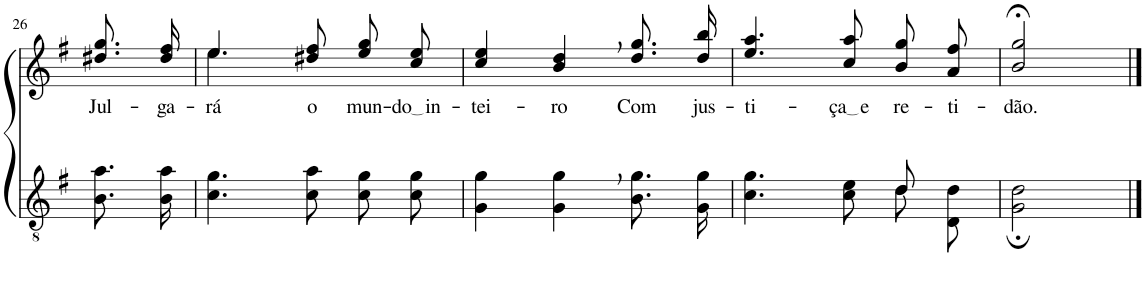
**kern	**kern	**text
*part2	*part1	*part1
*staff2	*staff1	*staff1
*I"Parte III e IV	*I"Parte I e II	*
!!LO:PB:g=z
*clefGv2	*clefG2	*
*Trd4c7	*Trd4c7	*
*k[f#]	*k[f#]	*
*M3/4	*M3/4	*
=26	=26	=26
!	!	!LO:LY:b
8.B\ 8.a\L	8.dd#X\ 8.gg\L	Jul-
!	!	!LO:LY:b
16B\ 16a\Jk	16dd#\ 16ff#\Jk	-ga-
=27	=27	=27
!	!	!LO:LY:b
*	*^	*
4.c\ 4.g\	4.ee\	4.ee/	-rá
!	!	!	!LO:LY:b
8c\ 8a\	4.ryy	8dd#X/ 8ff#/	o
!	!	!	!LO:LY:b
8c\ 8g\L	.	8ee\ 8gg\L	mun-
!	!	!	!LO:LY:b
8c\ 8g\J	.	8cc\ 8ee\J	do in
=28	=28	=28	=28
!	!	!	!LO:LY:b
*	*v	*v	*
4G\ 4g\	4cc/ 4ee/	-tei-
!	!	!LO:LY:b
4G\, 4g\,	4b/, 4dd/,	-ro
!	!	!LO:LY:b
8.B\ 8.g\L	8.dd\ 8.gg\L	Com
!	!	!LO:LY:b
16G\ 16g\Jk	16dd\ 16bb\Jk	jus-
=29	=29	=29
*^	*	*
!	!	!	!LO:LY:b
2ryy	4.c\ 4.g\	4.ee/ 4.aa/	-ti-
!	!	!	!LO:LY:b
.	8c\ 8e\	8cc/ 8aa/	ça e
!	!	!	!LO:LY:b
8d/	8d\L	8b\ 8gg\L	re-
!	!	!	!LO:LY:b
8ryy	8D\ 8d\J	8a\ 8ff#\J	-ti-
=30	=30	=30	=30
!	!	!	!LO:LY:b
*v	*v	*	*
2G\; 2d\;	2b/;< 2gg/;<	-dão.
==	==	==
*-	*-	*-
